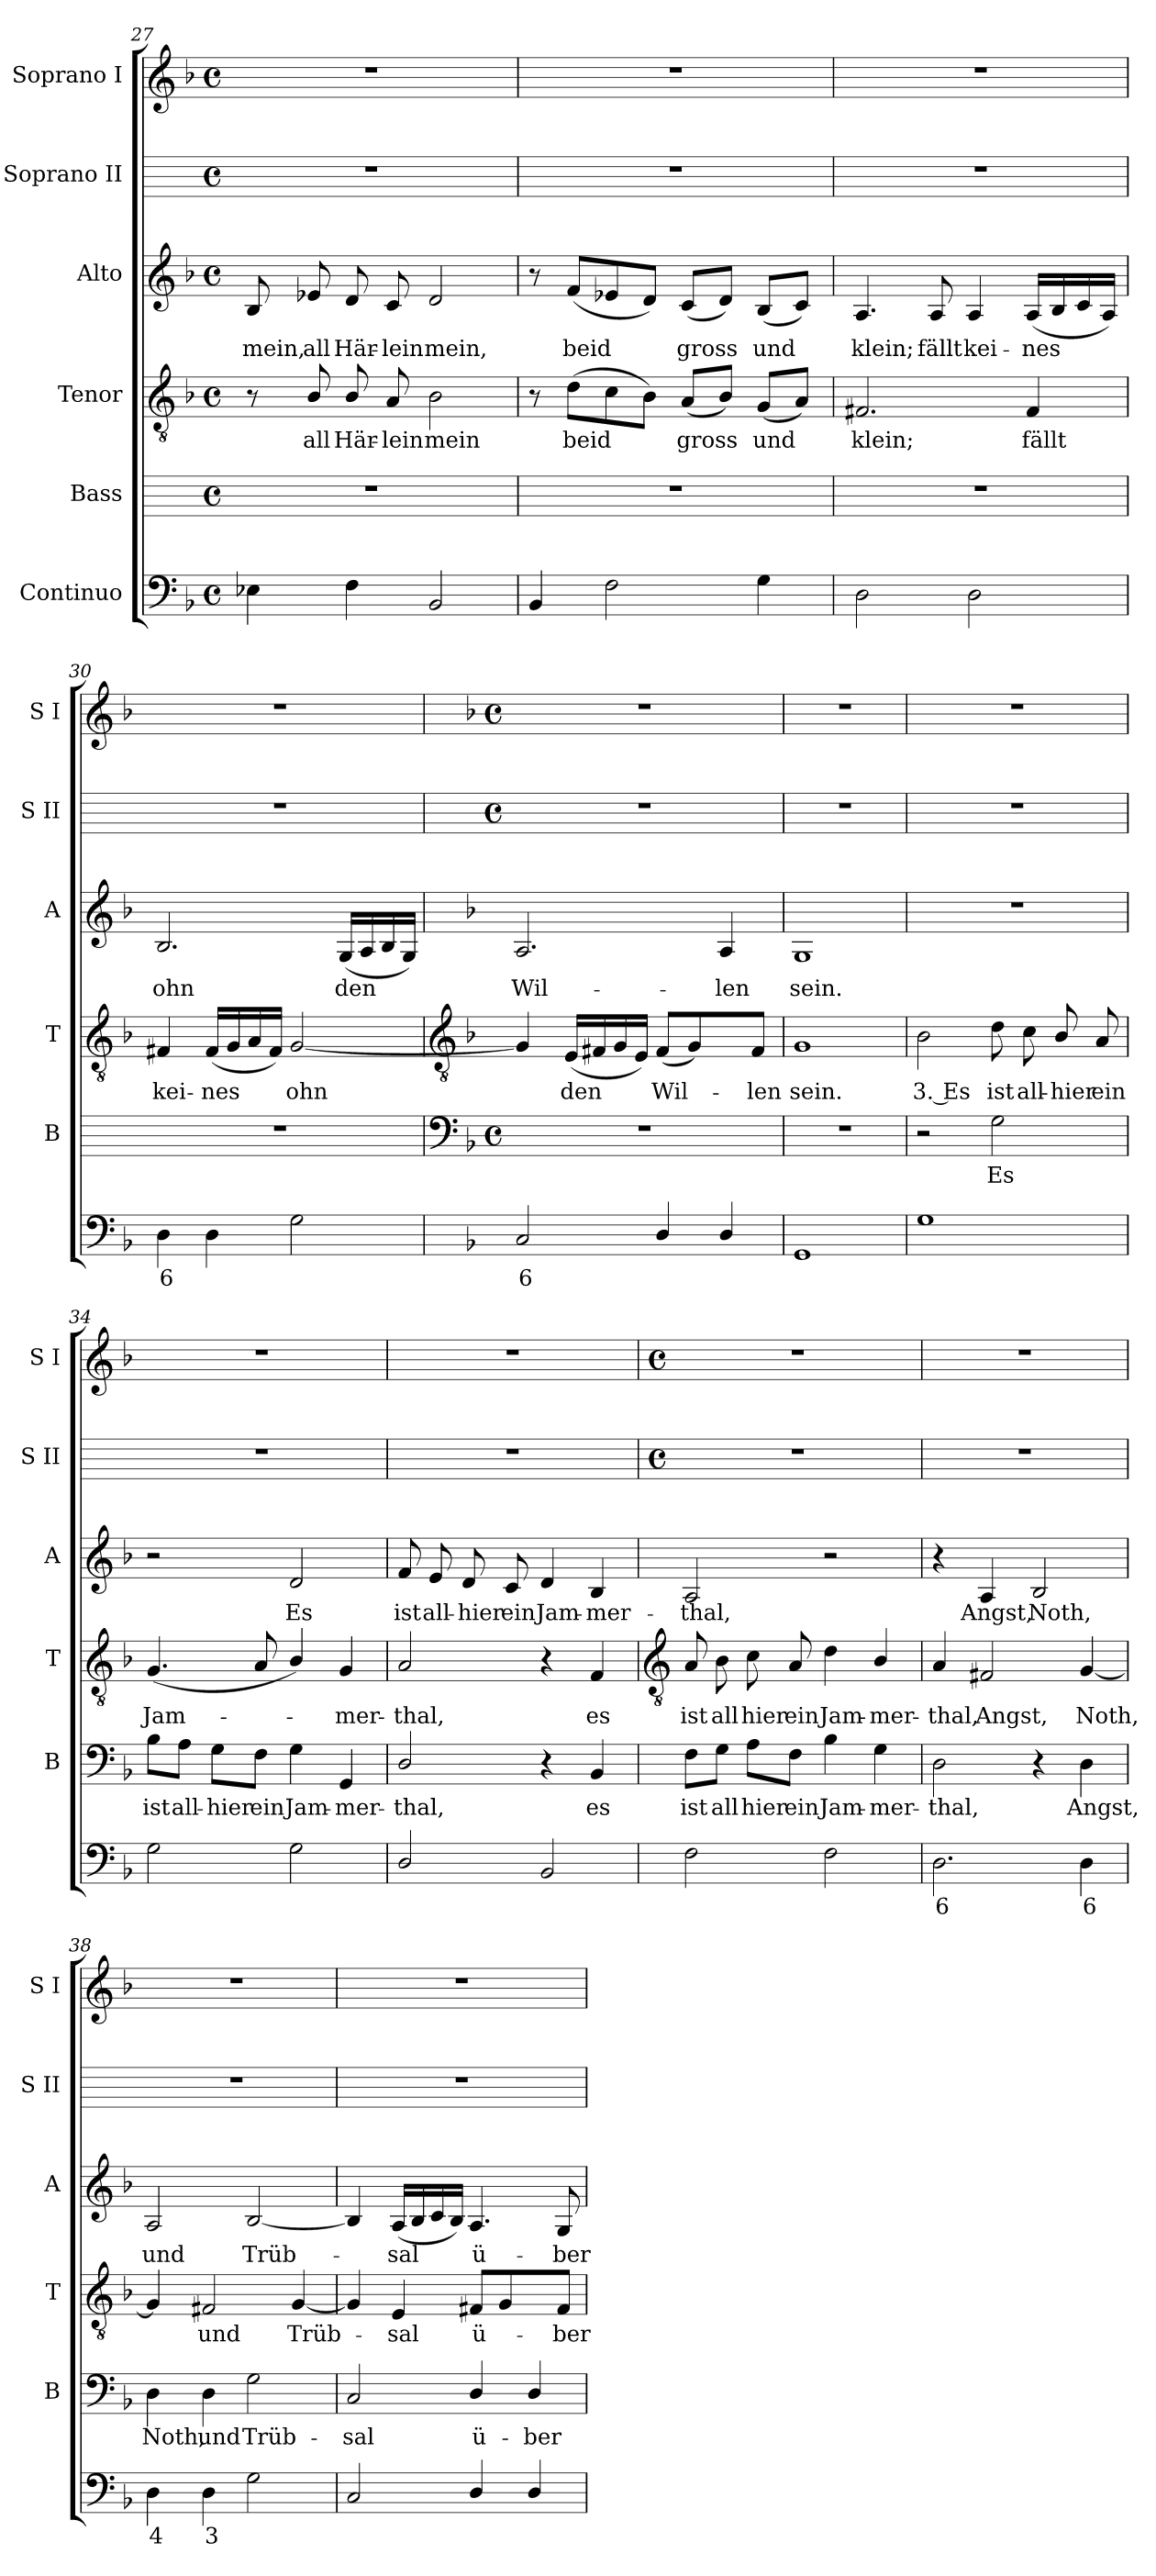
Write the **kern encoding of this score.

**kern	**text	**kern	**text	**kern	**text	**kern	**text	**kern	**kern
*part6	*part6	*part5	*part5	*part4	*part4	*part3	*part3	*part2	*part1
*staff6	*staff6	*staff5	*staff5	*staff4	*staff4	*staff3	*staff3	*staff2	*staff1
*I"Continuo	*	*I"Bass	*	*I"Tenor	*	*I"Alto	*	*I"Soprano II	*I"Soprano I
*	*	*I'B	*	*I'T	*	*I'A	*	*I'S II	*I'S I
!!LO:LB:g=z
*clefF4	*	*	*	*clefGv2	*	*clefG2	*	*	*clefG2
*k[b-]	*	*	*	*k[b-]	*	*k[b-]	*	*	*k[b-]
*F:	*	*	*	*F:	*	*F:	*	*	*F:
*M4/4	*	*M4/4	*	*M4/4	*	*M4/4	*	*M4/4	*M4/4
*met(c)	*	*met(c)	*	*met(c)	*	*met(c)	*	*met(c)	*met(c)
=27	=27	=27	=27	=27	=27	=27	=27	=27	=27
!	!	!	!	!	!	!	!LO:LY:b	!	!
4E-X	.	1r	.	8r	.	8B-	mein,	1r	1r
!	!	!	!	!	!LO:LY:b	!	!LO:LY:b	!	!
.	.	.	.	8B-/	all	8e-X	all	.	.
!	!	!	!	!	!LO:LY:b	!	!LO:LY:b	!	!
4F	.	.	.	8B-/	Här-	8d	Här-	.	.
!	!	!	!	!	!LO:LY:b	!	!LO:LY:b	!	!
.	.	.	.	8A	-lein	8c	-lein	.	.
!	!	!	!	!	!LO:LY:b	!	!LO:LY:b	!	!
2BB-	.	.	.	2B-	mein	2d	mein,	.	.
=28	=28	=28	=28	=28	=28	=28	=28	=28	=28
4BB-	.	1r	.	8r	.	8r	.	1r	1r
!	!	!	!	!	!LO:LY:b	!	!LO:LY:b	!	!
.	.	.	.	(>8dL	beid	(<8fL	beid	.	.
2F	.	.	.	8c	.	8e-X	.	.	.
.	.	.	.	8B-J)	.	8dJ)	.	.	.
!	!	!	!	!	!LO:LY:b	!	!LO:LY:b	!	!
.	.	.	.	(<8AL	gross	(<8cL	gross	.	.
.	.	.	.	8B-J)	.	8dJ)	.	.	.
!	!	!	!	!	!LO:LY:b	!	!LO:LY:b	!	!
4G	.	.	.	(<8GL	und	(<8B-L	und	.	.
.	.	.	.	8AJ)	.	8cJ)	.	.	.
=29	=29	=29	=29	=29	=29	=29	=29	=29	=29
!	!	!	!	!	!LO:LY:b	!	!LO:LY:b	!	!
2D	.	1r	.	2.F#X	klein;	4.A	klein;	1r	1r
!	!	!	!	!	!	!	!LO:LY:b	!	!
.	.	.	.	.	.	8A	fällt	.	.
!	!	!	!	!	!	!	!LO:LY:b	!	!
2D	.	.	.	.	.	4A	kei-	.	.
!	!	!	!	!	!LO:LY:b	!	!LO:LY:b	!	!
.	.	.	.	4F#	fällt	(<16ALL	-nes	.	.
.	.	.	.	.	.	16B-	.	.	.
.	.	.	.	.	.	16c	.	.	.
.	.	.	.	.	.	16AJJ)	.	.	.
=30	=30	=30	=30	=30	=30	=30	=30	=30	=30
!	!LO:LY:b	!	!	!	!LO:LY:b	!	!LO:LY:b	!	!
4D	6	1r	.	4F#X	kei-	2.B-	ohn	1r	1r
!	!	!	!	!	!LO:LY:b	!	!	!	!
4D	.	.	.	(<16F#LL	-nes	.	.	.	.
.	.	.	.	16G	.	.	.	.	.
.	.	.	.	16A	.	.	.	.	.
.	.	.	.	16F#JJ)	.	.	.	.	.
!	!	!	!	!	!LO:LY:b	!	!	!	!
2G	.	.	.	[2G	ohn	.	.	.	.
!	!	!	!	!	!	!	!LO:LY:b	!	!
.	.	.	.	.	.	(<16GLL	den	.	.
.	.	.	.	.	.	16A	.	.	.
.	.	.	.	.	.	16B-	.	.	.
.	.	.	.	.	.	16GJJ)	.	.	.
!!LO:LB:g=z
=31	=31	=31	=31	=31	=31	=31	=31	=31	=31
*	*	*clefF4	*	*clefGv2	*	*	*	*	*
*	*	*k[b-]	*	*	*	*	*	*	*
*	*	*F:	*	*	*	*	*	*	*
*	*	*M4/4	*	*	*	*	*	*M4/4	*M4/4
*	*	*met(c)	*	*	*	*	*	*met(c)	*met(c)
!	!LO:LY:b	!	!	!	!	!	!LO:LY:b	!	!
2C	6	1r	.	4G]	.	2.A	Wil-	1r	1r
!	!	!	!	!	!LO:LY:b	!	!	!	!
.	.	.	.	(<16ELL	den	.	.	.	.
.	.	.	.	16F#X	.	.	.	.	.
.	.	.	.	16G	.	.	.	.	.
.	.	.	.	16EJJ)	.	.	.	.	.
!	!	!	!	!	!LO:LY:b	!	!	!	!
4D/	.	.	.	(<8F#L	Wil-	.	.	.	.
.	.	.	.	4G)	.	.	.	.	.
!	!	!	!	!	!	!	!LO:LY:b	!	!
4D/	.	.	.	.	.	4A	-len	.	.
!	!	!	!	!	!LO:LY:b	!	!	!	!
.	.	.	.	8F#J	len	.	.	.	.
=32	=32	=32	=32	=32	=32	=32	=32	=32	=32
!	!	!	!	!	!LO:LY:b	!	!LO:LY:b	!	!
1GG	.	1r	.	1G	sein.	1G	sein.	1r	1r
=33	=33	=33	=33	=33	=33	=33	=33	=33	=33
!	!	!	!	!	!LO:LY:b	!	!	!	!
1G	.	2r	.	2B-	3. Es	1r	.	1r	1r
!	!	!	!LO:LY:b	!	!LO:LY:b	!	!	!	!
.	.	2G	Es	8d	ist	.	.	.	.
!	!	!	!	!	!LO:LY:b	!	!	!	!
.	.	.	.	8c	all-	.	.	.	.
!	!	!	!	!	!LO:LY:b	!	!	!	!
.	.	.	.	8B-/	-hier	.	.	.	.
!	!	!	!	!	!LO:LY:b	!	!	!	!
.	.	.	.	8A	ein	.	.	.	.
=34	=34	=34	=34	=34	=34	=34	=34	=34	=34
!	!	!	!LO:LY:b	!	!LO:LY:b	!	!	!	!
2G	.	8B-\L	ist	(<4.G	Jam-	2r	.	1r	1r
!	!	!	!LO:LY:b	!	!	!	!	!	!
.	.	8A\J	all-	.	.	.	.	.	.
!	!	!	!LO:LY:b	!	!	!	!	!	!
.	.	8G\L	-hier	.	.	.	.	.	.
!	!	!	!LO:LY:b	!	!	!	!	!	!
.	.	8F\J	ein	8A	.	.	.	.	.
!	!	!	!LO:LY:b	!	!	!	!LO:LY:b	!	!
2G	.	4G	Jam-	4B-/)	.	2d	Es	.	.
!	!	!	!LO:LY:b	!	!LO:LY:b	!	!	!	!
.	.	4GG	-mer-	4G	mer-	.	.	.	.
=35	=35	=35	=35	=35	=35	=35	=35	=35	=35
!	!	!	!LO:LY:b	!	!LO:LY:b	!	!LO:LY:b	!	!
2D/	.	2D/	-thal,	2A	-thal,	8f	ist	1r	1r
!	!	!	!	!	!	!	!LO:LY:b	!	!
.	.	.	.	.	.	8e	all-	.	.
!	!	!	!	!	!	!	!LO:LY:b	!	!
.	.	.	.	.	.	8d	-hier	.	.
!	!	!	!	!	!	!	!LO:LY:b	!	!
.	.	.	.	.	.	8c	ein	.	.
!	!	!	!	!	!	!	!LO:LY:b	!	!
2BB-	.	4r	.	4r	.	4d	Jam-	.	.
!	!	!	!LO:LY:b	!	!LO:LY:b	!	!LO:LY:b	!	!
.	.	4BB-	es	4F	es	4B-	-mer-	.	.
!!LO:LB:g=z
=36	=36	=36	=36	=36	=36	=36	=36	=36	=36
*	*	*	*	*clefGv2	*	*	*	*	*
*	*	*	*	*	*	*	*	*M4/4	*M4/4
*	*	*	*	*	*	*	*	*met(c)	*met(c)
!	!	!	!LO:LY:b	!	!LO:LY:b	!	!LO:LY:b	!	!
2F	.	8F\L	ist	8A	ist	2A	-thal,	1r	1r
!	!	!	!LO:LY:b	!	!LO:LY:b	!	!	!	!
.	.	8G\J	all	8B-	all	.	.	.	.
!	!	!	!LO:LY:b	!	!LO:LY:b	!	!	!	!
.	.	8A\L	hier	8c	hier	.	.	.	.
!	!	!	!LO:LY:b	!	!LO:LY:b	!	!	!	!
.	.	8F\J	ein	8A	ein	.	.	.	.
!	!	!	!LO:LY:b	!	!LO:LY:b	!	!	!	!
2F	.	4B-	Jam-	4d	Jam-	2r	.	.	.
!	!	!	!LO:LY:b	!	!LO:LY:b	!	!	!	!
.	.	4G	-mer-	4B-/	-mer-	.	.	.	.
=37	=37	=37	=37	=37	=37	=37	=37	=37	=37
!	!LO:LY:b	!	!LO:LY:b	!	!LO:LY:b	!	!	!	!
2.D	6	2D	-thal,	4A	-thal,	4r	.	1r	1r
!	!	!	!	!	!LO:LY:b	!	!LO:LY:b	!	!
.	.	.	.	2F#X	Angst,	4A	Angst,	.	.
!	!	!	!	!	!	!	!LO:LY:b	!	!
.	.	4r	.	.	.	2B-	Noth,	.	.
!	!LO:LY:b	!	!LO:LY:b	!	!LO:LY:b	!	!	!	!
4D	6	4D	Angst,	[4G	Noth,	.	.	.	.
=38	=38	=38	=38	=38	=38	=38	=38	=38	=38
!	!LO:LY:b	!	!LO:LY:b	!	!	!	!LO:LY:b	!	!
4D	4	4D	Noth,	4G]	.	2A	und	1r	1r
!	!LO:LY:b	!	!LO:LY:b	!	!LO:LY:b	!	!	!	!
4D	3	4D	und	2F#X	und	.	.	.	.
!	!	!	!LO:LY:b	!	!	!	!LO:LY:b	!	!
2G	.	2G	Trüb-	.	.	[2B-	Trüb-	.	.
!	!	!	!	!	!LO:LY:b	!	!	!	!
.	.	.	.	[4G	Trüb-	.	.	.	.
=39	=39	=39	=39	=39	=39	=39	=39	=39	=39
!	!	!	!LO:LY:b	!	!	!	!	!	!
2C	.	2C	-sal	4G]	.	4B-]	.	1r	1r
!	!	!	!	!	!LO:LY:b	!	!LO:LY:b	!	!
.	.	.	.	4E	sal	(<16ALL	sal	.	.
.	.	.	.	.	.	16B-	.	.	.
.	.	.	.	.	.	16c	.	.	.
.	.	.	.	.	.	16B-JJ)	.	.	.
!	!	!	!LO:LY:b	!	!LO:LY:b	!	!LO:LY:b	!	!
4D/	.	4D/	ü-	8F#XL	ü-	4.A	ü-	.	.
.	.	.	.	4G	.	.	.	.	.
!	!	!	!LO:LY:b	!	!	!	!	!	!
4D/	.	4D/	-ber-	.	.	.	.	.	.
!	!	!	!	!	!LO:LY:b	!	!LO:LY:b	!	!
.	.	.	.	8F#J	ber-	8G	-ber-	.	.
=	=	=	=	=	=	=	=	=	=
*-	*-	*-	*-	*-	*-	*-	*-	*-	*-
